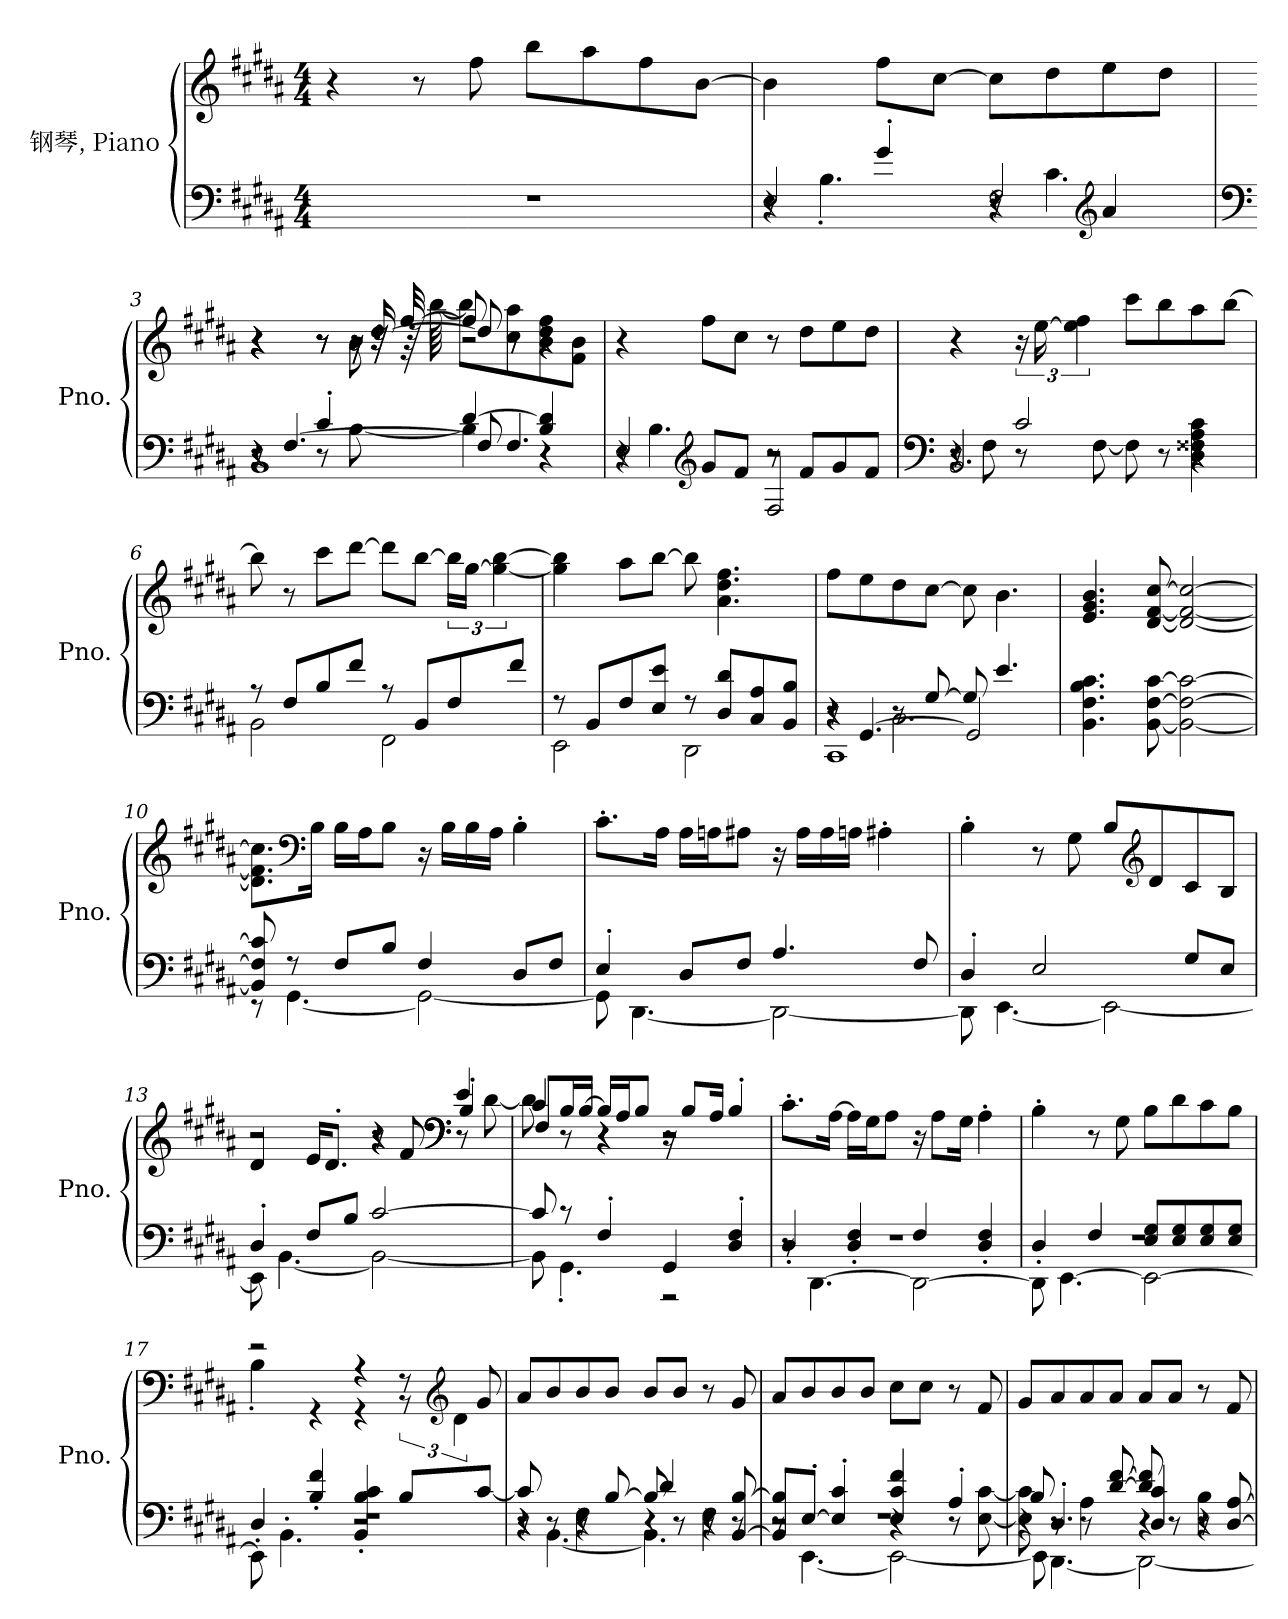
**kern	**kern
*part1	*part1
*staff2	*staff1
*I"钢琴, Piano	*
*I'Pno.	*
*clefF4	*clefG2
*k[f#c#g#d#a#]	*k[f#c#g#d#a#]
*M4/4	*M4/4
*MM90	*MM90
=1	=1
1r	4r
.	8r
.	8ff#\
.	8bb\L
.	8aa#\
.	8ff#\
.	[8b\J
=2	=2
*^	*
*	*^	*
4r	8r	2E/	4b\]
.	4.B'\	.	.
4g#'/	.	.	8ff#\L
.	.	.	[8cc#\J
4r	8r	2F#/	8cc#\L]
.	4.c#\	.	8dd#\
*clefG2	*	*	*
4a#/	.	.	8ee\
.	.	.	8dd#\J
*v	*v	*v	*
=3	=3
*clefF4	*
*^	*^
*	*^	*	*^
*	*	*^	*	*	*^
4r	4r	8r	1BB	4r	4r	4r	4r
.	.	[4.F#/	.	.	.	.	.
4c#'/	8r	.	.	8r	8r	8r	8r
.	[8B\	.	.	16r	16r	16r	8b\
.	.	.	.	32r	32r	[16dd#/	.
.	.	.	.	[32ff#/	64r	.	.
.	.	.	.	.	[64bb\	.	.
[4d#/	4B\]	8F#/]	.	8ff#/]	8bb\L]	8dd#/]	2r
.	.	4.F#/	.	8r	8cc#\ 8aa#\	8r	.
4B/ 4d#/]	4r	.	.	4r	8b\ 8dd#\ 8ff#\	4r	.
.	.	.	.	.	8f#\ 8b\J	.	.
*	*	*v	*v	*	*	*	*
*	*	*	*v	*v	*v	*v
!!LO:LB:g=z
=4	=4	=4	=4
4r	8r	2E/	4r
.	4.B\	.	.
*clefG2	*	*	*
8g#/L	.	.	8ff#\L
8f#/J	.	.	8cc#\J
8r	2r	2F#/	8r
8f#/L	.	.	8dd#\L
8g#/	.	.	8ee\
8f#/J	.	.	8dd#\J
=5	=5	=5	=5
*clefF4	*	*	*
4r	8r	2.BB/	4r
.	8F#\	.	.
2c#/	8r	.	24r
.	.	.	[24ee\
.	.	.	6ee\] 6ff#\
.	[8F#\	.	.
.	8F#\]	.	8ccc#\L
.	8r	.	8bb\
4r	4D#\ 4F##X\ 4A#\ 4c#\	4r	8aa#\
.	.	.	[8bb\J
*	*v	*v	*
=6	=6	=6
8r	2BB\	8bb\]
8F#/L	.	8r
8B/	.	8ccc#\L
8f#/J	.	[8ddd#\J
8r	2FF#\	8ddd#\L]
8BB/L	.	[8bb\J
8F#/	.	24bb\LL]
.	.	[24gg#\JJ
.	.	6gg#\_ [6bb\
8f#/J	.	.
!!LO:LB:g=z
=7	=7	=7
8r	2EE\	4gg#\] 4bb\]
8BB/L	.	.
8F#/	.	8aa#\L
8E/ 8e/J	.	[8bb\J
8r	2DD#\	8bb\]
8D#/ 8d#/L	.	4.a#\ 4.dd#\ 4.ff#\
8C#/ 8A#/	.	.
8BB/ 8B/J	.	.
=8	=8	=8
*^	*^	*
4r	4r	8r	1CC#	8ff#\L
.	.	[4.GG#/	.	8ee\
8r	2.C#\	.	.	8dd#\
[8G#/	.	.	.	[8cc#\J
8G#/]	.	2GG#/]	.	8cc#\]
4.e/	.	.	.	4.b\
*v	*v	*v	*v	*
=9	=9
4.BB\ 4.F#\ 4.B\ 4.c#\	4.e/ 4.g#/ 4.b/
[8BB\ [8F#\ [8c#\	[8d#/ [8f#/ [8cc#/
2BB\_ 2F#\_ 2c#\_	2d#/_ 2f#/_ 2cc#/_
=10	=10
*^	*
8BB/] 8F#/] 8c#/]	8r	8.d#\] 8.f#\] 8.cc#\]L
8r	[4.GG#\	.
*	*	*clefF4
.	.	16B\Jk
8F#/L	.	16B\LL
.	.	16A#\J
8B/J	.	8B\J
4F#/	2GG#\_	16r
.	.	16B\LL
.	.	16B\
.	.	16A#\JJ
8D#/L	.	4B'\
8F#/J	.	.
!!LO:LB:g=z
=11	=11	=11
4E'/	8GG#\]	8.c#'\L
.	[4.DD#\	.
.	.	16A#\Jk
8D#/L	.	16A#\LL
.	.	16An\J
8F#/J	.	8A#X\J
4.A#/	2DD#\_	16r
.	.	16A#\LL
.	.	16A#\
.	.	16An\JJ
.	.	4A#X'\
8F#/	.	.
=12	=12	=12
4D#'/	8DD#\]	4B'\
.	[4.EE\	.
2E/	.	8r
.	.	8G#\
.	2EE\_	8B/L
*	*	*clefG2
.	.	8d#/
8G#/L	.	8c#/
8E/J	.	8B/J
=13	=13	=13
*	*	*^
*	*	*	*^
4D#'/	8EE\]	2r	2r	4d#/
.	[4.BB\	.	.	.
8F#/L	.	.	.	16e/KL
.	.	.	.	8.d#'/J
8B/J	.	.	.	.
[2c#/	2BB\_	4r	4r	8r
.	.	.	.	8f#/
*	*	*clefF4	*	*
.	.	4e/	8r	4B'/
.	.	.	[8d#\	.
!!LO:LB:g=z	!!	!!
=14	=14	=14	=14	=14
8c#/]	8BB\]	4c#/	8d#\]	8F#/L
8r	4.GG#'\	.	8r	16B/L
.	.	.	.	[16B/JJ
4F#'/	.	4r	4r	16B/LL]
.	.	.	.	16A#/J
.	.	.	.	8B/J
4GG#/	2r	2r	2r	16r
.	.	.	.	8B/L
.	.	.	.	16A#/Jk
4D#/' 4F#/'	.	.	.	4B'/
*	*	*v	*v	*v
=15	=15	=15
*	*^	*
1r	4D#'/	8r	8.c#'\L
.	.	[4.DD#\	.
.	.	.	[16A#\Jk
.	4D#/' 4F#/'	.	16A#\LL]
.	.	.	16G#\J
.	.	.	8A#\J
.	4F#/	2DD#\_	16r
.	.	.	8A#\L
.	.	.	16G#\Jk
.	4D#/' 4F#/'	.	4A#'\
=16	=16	=16	=16
1r	4D#'/	8DD#\]	4B'\
.	.	[4.EE\	.
.	4F#/	.	8r
.	.	.	8G#\
.	8E/ 8G#/L	2EE\_	8B\L
.	8E/ 8G#/	.	8d#\
.	8E/ 8G#/	.	8c#\
.	8E/ 8G#/J	.	8B\J
!!LO:LB:g=z
=17	=17	=17	=17
*	*	*	*^
1r	4D#'/	8EE\]	2r	4B'\
.	.	4.BB'\	.	.
.	4B/' 4f#/'	.	.	4r
.	4BB/' 4B/' 4c#/'	2r	4r	4r
.	8B/L	.	8r	12r
*	*	*	*clefG2	*
.	.	.	.	6d#\
.	[8c#/J	.	8g#/	.
*	*	*	*v	*v
=18	=18	=18	=18
*	*	*^	*
4r	4r	8c#/]	8r	8a#/L
.	.	8r	[4.BB\	8b/
8r	4F#\	4r	.	8b/
[8B/	.	.	.	8b/J
8B/]	4r	4d#/	4.BB\]	8b/L
8r	.	.	.	8b/J
4r	4F#\	8r	.	8r
.	.	[8BB/ [8B/	8r	8g#/
=19	=19	=19	=19	=19
1r	2r	8BB/] 8B/]L	8r	8a#/L
.	.	[8E'/J	[4.EE\	8b/
.	.	4E/]' 4c#/'	.	8b/
.	.	.	.	8b/J
.	4r	4E/ 4c#/ 4f#/	2EE\_	8cc#\L
.	.	.	.	8cc#\J
.	8r	4A#'/	.	8r
.	[8E\ [8c#\	.	.	8f#/
!!LO:PB:g=z
=20	=20	=20	=20	=20
4r	8E\] 8c#\]	8B/	8EE\]	8g#/L
.	8r	4.D#'/	[4.DD#\	8a#/
8r	4A#\	.	.	8a#/
[8d#/ [8f#/	.	.	.	8a#/J
8d#/] 8f#/]	4r	4D#/ 4c#/	2DD#\_	8a#/L
8r	.	.	.	8a#/J
8r	4B\	4r	.	8r
[8D#/ [8A#/	.	.	.	8f#/
*v	*v	*v	*v	*
=	=
*-	*-
